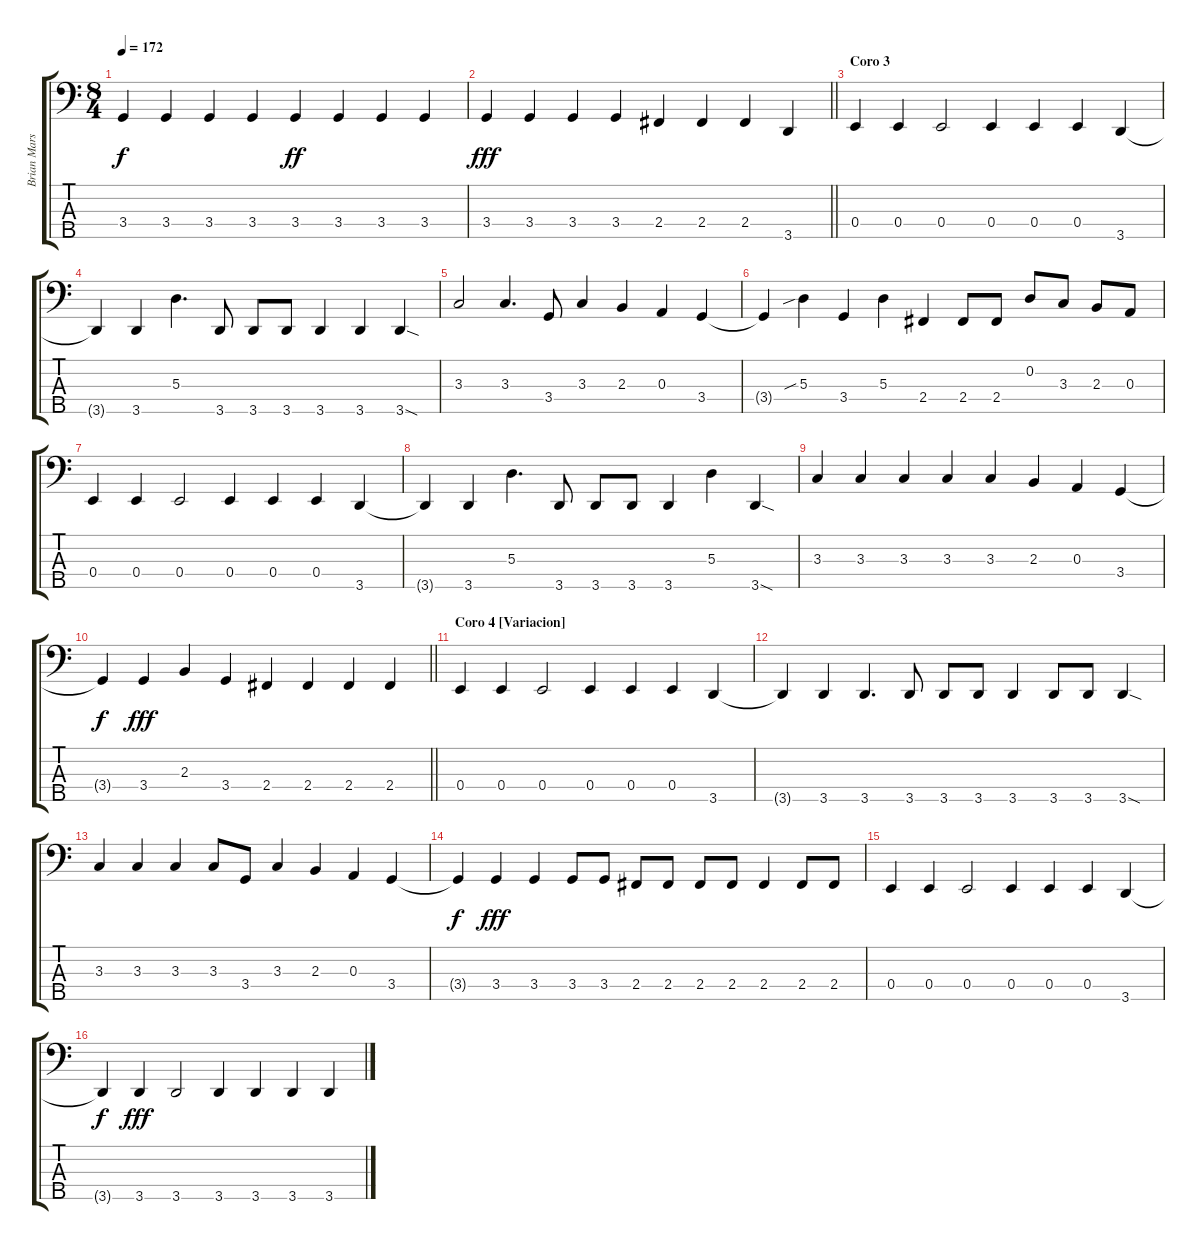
\track ("Brian Marshall [Bass]" "Brian Mars") {instrument electricbassfinger}
\staff {score tabs}
\tuning (G2 D2 A1 E1 B0) {hide}
\ts (8 4)
\tempo 172
\clef f4
\ks c
3.4.4{dy f} 3.4.4 3.4.4 3.4.4 3.4.4{dy ff} 3.4.4 3.4.4 3.4.4 |
\barLineRight lightlight
3.4.4{dy fff} 3.4.4 3.4.4 3.4.4 2.4.4 2.4.4 2.4.4 3.5.4 |
\section ("" "Coro 3")
0.4.4 0.4.4 0.4.2 0.4.4 0.4.4 0.4.4 3.5.4 |
3.5{t}.4 3.5.4 5.3.4{d} 3.5.8 3.5.8 3.5.8 3.5.4 3.5.4 3.5{sod}.4 |
3.3.2 3.3.4{d} 3.4.8 3.3.4 2.3.4 0.3.4 3.4.4 |
3.4{t}.4 5.3{sib}.4 3.4.4 5.3.4 2.4.4 2.4.8 2.4.8 0.2.8 3.3.8 2.3.8 0.3.8 |
0.4.4 0.4.4 0.4.2 0.4.4 0.4.4 0.4.4 3.5.4 |
3.5{t}.4 3.5.4 5.3.4{d} 3.5.8 3.5.8 3.5.8 3.5.4 5.3.4 3.5{sod}.4 |
3.3.4 3.3.4 3.3.4 3.3.4 3.3.4 2.3.4 0.3.4 3.4.4 |
\barLineRight lightlight
3.4{t}.4{dy f} 3.4.4{dy fff} 2.3.4 3.4.4 2.4.4 2.4.4 2.4.4 2.4.4 |
\section ("" "Coro 4 [Variacion]")
0.4.4 0.4.4 0.4.2 0.4.4 0.4.4 0.4.4 3.5.4 |
3.5{t}.4 3.5.4 3.5.4{d} 3.5.8 3.5.8 3.5.8 3.5.4 3.5.8 3.5.8 3.5{sod}.4 |
3.3.4 3.3.4 3.3.4 3.3.8 3.4.8 3.3.4 2.3.4 0.3.4 3.4.4 |
3.4{t}.4{dy f} 3.4.4{dy fff} 3.4.4 3.4.8 3.4.8 2.4.8 2.4.8 2.4.8 2.4.8 2.4.4 2.4.8 2.4.8 |
0.4.4 0.4.4 0.4.2 0.4.4 0.4.4 0.4.4 3.5.4 |
3.5{t}.4{dy f} 3.5.4{dy fff} 3.5.2 3.5.4 3.5.4 3.5.4 3.5.4
